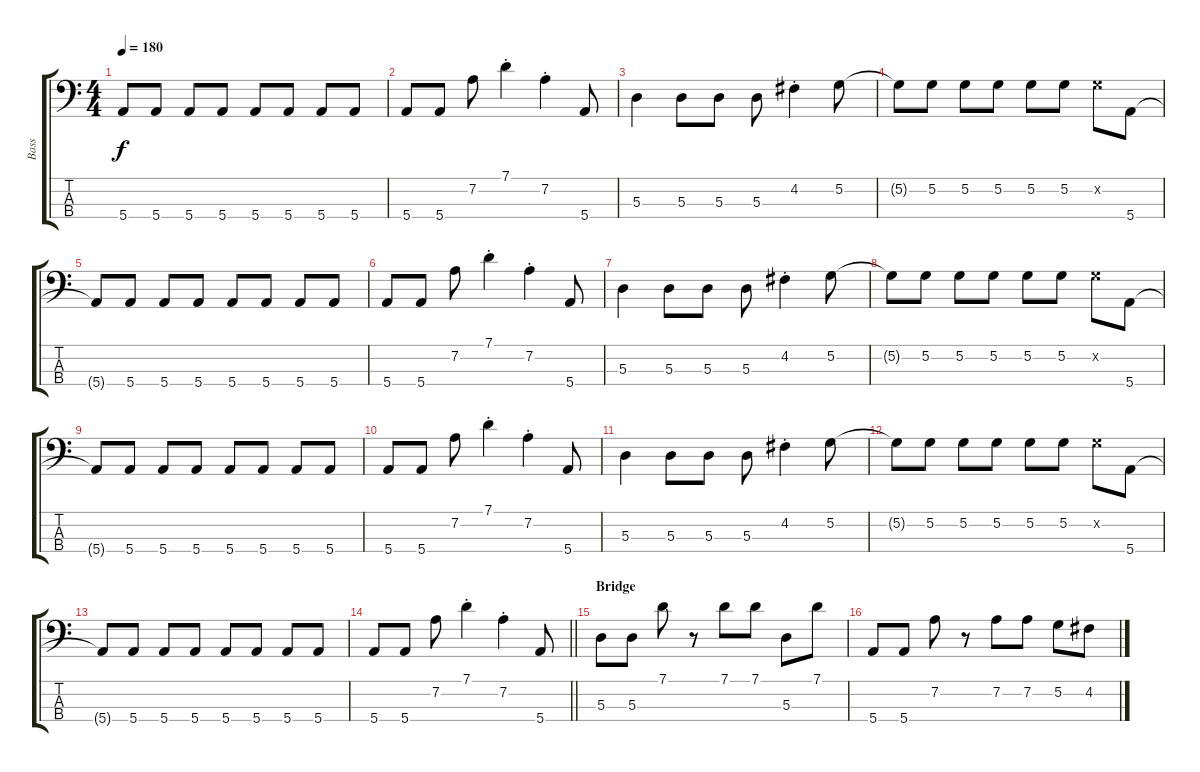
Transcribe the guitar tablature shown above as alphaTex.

\track ("Bass" "Bass") {instrument electricbasspick}
\staff {score tabs}
\tuning (G2 D2 A1 E1) {hide}
\ts (4 4)
\tempo 180
\clef f4
\ks c
5.4{t}.8{dy f} 5.4.8 5.4.8 5.4.8 5.4.8 5.4.8 5.4.8 5.4.8 |
5.4.8 5.4.8 7.2.8 7.1{st}.4 7.2{st}.4 5.4.8 |
5.3.4 5.3.8 5.3.8 5.3.8 4.2{st}.4 5.2.8 |
5.2{t}.8 5.2.8 5.2.8 5.2.8 5.2.8 5.2.8 5.2{x}.8 5.4.8 |
5.4{t}.8 5.4.8 5.4.8 5.4.8 5.4.8 5.4.8 5.4.8 5.4.8 |
5.4.8 5.4.8 7.2.8 7.1{st}.4 7.2{st}.4 5.4.8 |
5.3.4 5.3.8 5.3.8 5.3.8 4.2{st}.4 5.2.8 |
5.2{t}.8 5.2.8 5.2.8 5.2.8 5.2.8 5.2.8 5.2{x}.8 5.4.8 |
5.4{t}.8 5.4.8 5.4.8 5.4.8 5.4.8 5.4.8 5.4.8 5.4.8 |
5.4.8 5.4.8 7.2.8 7.1{st}.4 7.2{st}.4 5.4.8 |
5.3.4 5.3.8 5.3.8 5.3.8 4.2{st}.4 5.2.8 |
5.2{t}.8 5.2.8 5.2.8 5.2.8 5.2.8 5.2.8 5.2{x}.8 5.4.8 |
5.4{t}.8 5.4.8 5.4.8 5.4.8 5.4.8 5.4.8 5.4.8 5.4.8 |
\barLineRight lightlight
5.4.8 5.4.8 7.2.8 7.1{st}.4 7.2{st}.4 5.4.8 |
\section ("" "Bridge")
5.3.8 5.3.8 7.1.8 r.8 7.1.8 7.1.8 5.3.8 7.1.8 |
5.4.8 5.4.8 7.2.8 r.8 7.2.8 7.2.8 5.2.8 4.2.8
